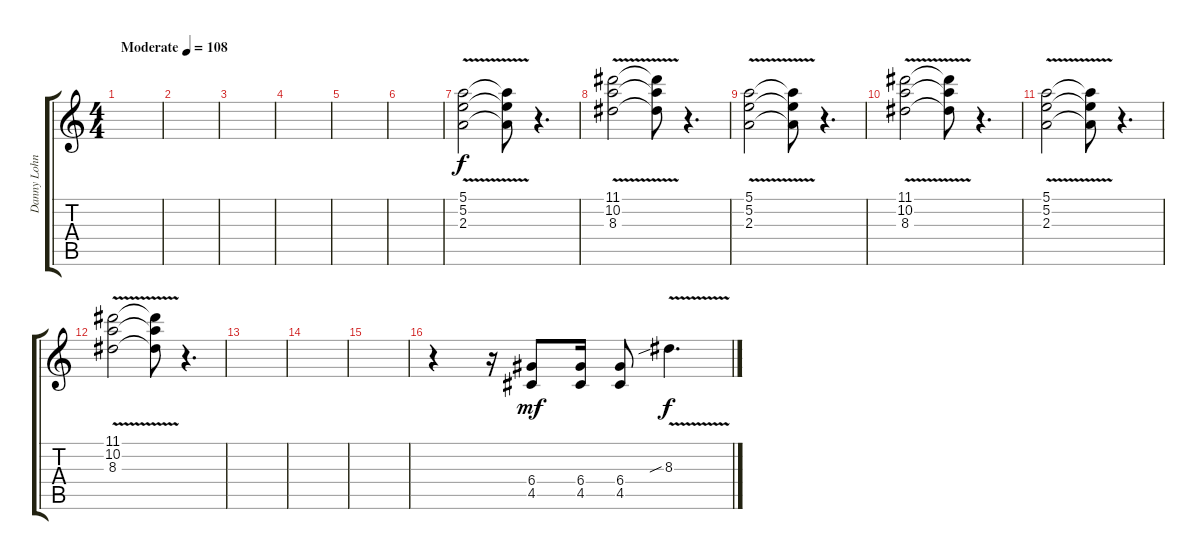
\track ("Danny Lohner" "Danny Lohn") {instrument overdrivenguitar}
\staff {score tabs}
\tuning (E4 B3 G3 D3 A2 D2) {hide}
\ts (4 4)
\tempo (108 "Moderate")
\clef g2
\ks c
|
|
|
|
|
|
(5.1{v} 5.2{v} 2.3{v}).2 (5.1{t} 5.2{t} 2.3{t}).8 r.4{d} |
(11.1{v} 10.2{v} 8.3{v}).2 (11.1{t} 10.2{t} 8.3{t}).8 r.4{d} |
(5.1{v} 5.2{v} 2.3{v}).2 (5.1{t} 5.2{t} 2.3{t}).8 r.4{d} |
(11.1{v} 10.2{v} 8.3{v}).2 (11.1{t} 10.2{t} 8.3{t}).8 r.4{d} |
(5.1{v} 5.2{v} 2.3{v}).2 (5.1{t} 5.2{t} 2.3{t}).8 r.4{d} |
(11.1{v} 10.2{v} 8.3{v}).2 (11.1{t} 10.2{t} 8.3{t}).8 r.4{d} |
|
|
|
r.4 r.16 (6.4 4.5).8{dy mf} (6.4 4.5).16 (6.4 4.5).8 8.3{v sib}.4{d dy f}
